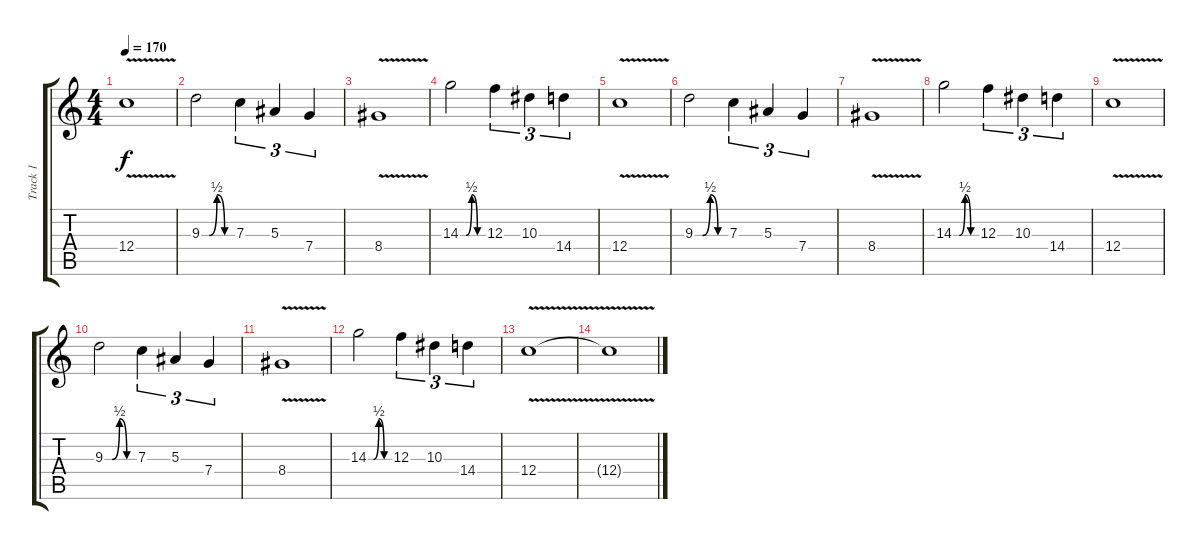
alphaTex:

\track ("Track 1" "Track 1") {instrument distortionguitar}
\staff {score tabs}
\tuning (D4 A3 F3 C3 G2 C2) {hide}
\ts (4 4)
\tempo 170
\clef g2
\ks c
12.4{v}.1{dy f} |
9.3{be (custom 0 0 15 0 30 2 45 0 60 0)}.2 7.3.4{tu (3 2)} 5.3.4{tu (3 2)} 7.4.4{tu (3 2)} |
8.4{v}.1 |
14.3{be (custom 0 0 15 0 30 2 45 0 60 0)}.2 12.3.4{tu (3 2)} 10.3.4{tu (3 2)} 14.4.4{tu (3 2)} |
12.4{v}.1 |
9.3{be (custom 0 0 15 0 30 2 45 0 60 0)}.2 7.3.4{tu (3 2)} 5.3.4{tu (3 2)} 7.4.4{tu (3 2)} |
8.4{v}.1 |
14.3{be (custom 0 0 15 0 30 2 45 0 60 0)}.2 12.3.4{tu (3 2)} 10.3.4{tu (3 2)} 14.4.4{tu (3 2)} |
12.4{v}.1 |
9.3{be (custom 0 0 15 0 30 2 45 0 60 0)}.2 7.3.4{tu (3 2)} 5.3.4{tu (3 2)} 7.4.4{tu (3 2)} |
8.4{v}.1 |
14.3{be (custom 0 0 15 0 30 2 45 0 60 0)}.2 12.3.4{tu (3 2)} 10.3.4{tu (3 2)} 14.4.4{tu (3 2)} |
12.4{v}.1 |
12.4{t}.1
